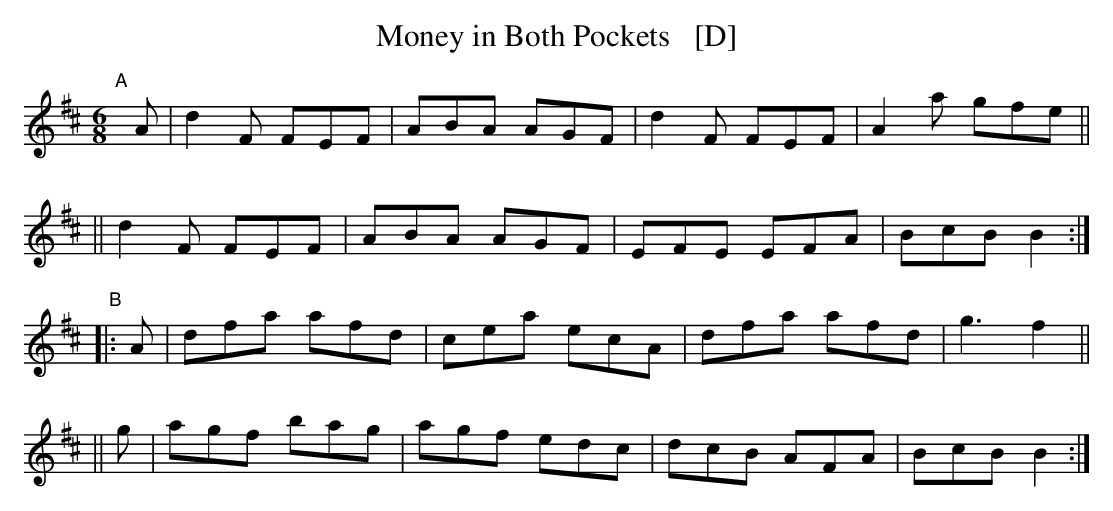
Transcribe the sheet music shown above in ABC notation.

X:1
T: Money in Both Pockets   [D]
M: 6/8
L: 1/8
K: D
"^A"[|] A \
|  d2F FEF | ABA AGF | d2F FEF | A2a gfe ||
|| d2F FEF | ABA AGF | EFE EFA | BcB B2 :|
"^B"\
|: A | dfa afd | cea ecA | dfa afd | g3 f2 ||
|| g | agf bag | agf edc | dcB AFA | BcB B2 :|
